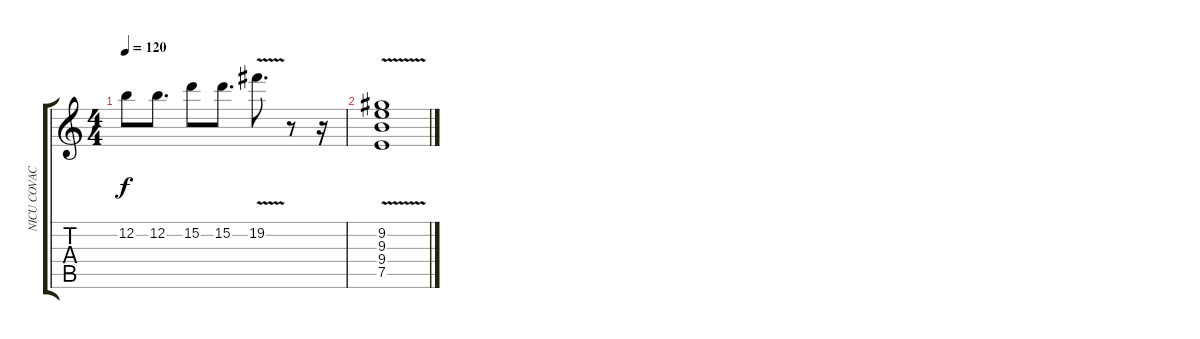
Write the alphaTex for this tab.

\track ("NICU COVACI" "NICU COVAC") {instrument overdrivenguitar}
\staff {score tabs}
\tuning (E4 B3 G3 D3 A2 E2) {hide}
\ts (4 4)
\tempo 120
\clef g2
\ks c
12.2.8{dy f} 12.2.8{d} 15.2.8 15.2.8{d} 19.2{v}.8{d} r.8 r.16 |
(9.2{v} 9.3 9.4 7.5).1
